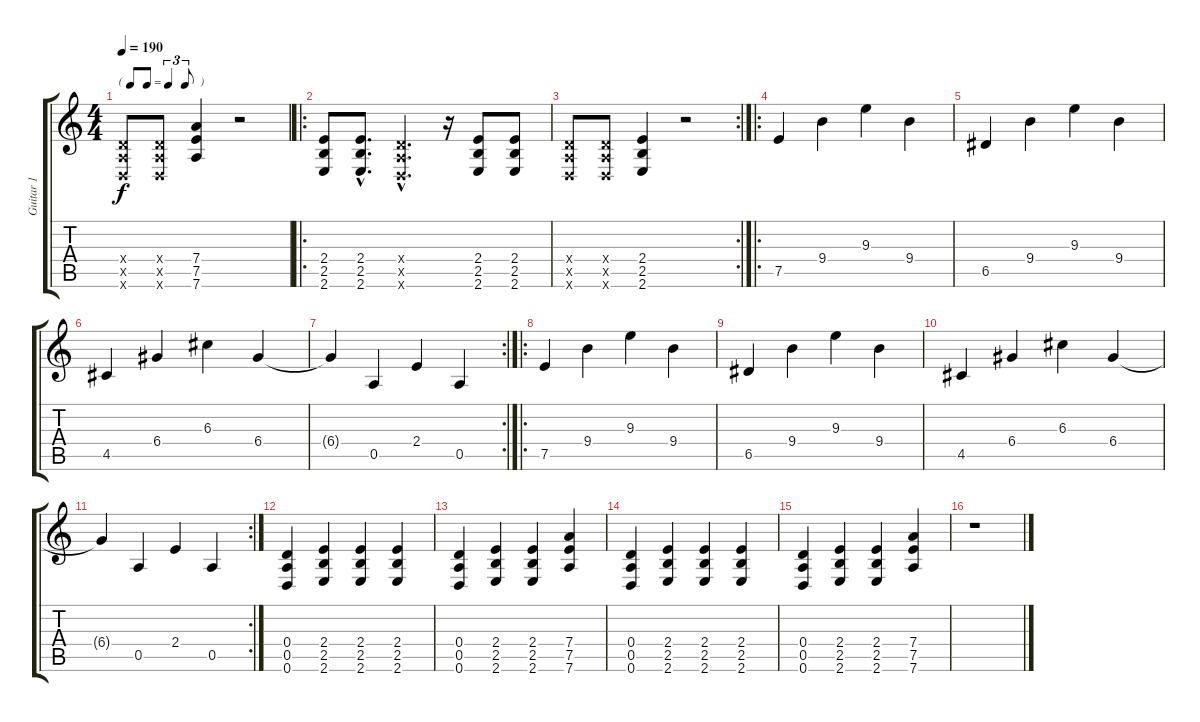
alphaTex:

\track ("Guitar 1" "Guitar 1") {instrument distortionguitar}
\staff {score tabs}
\tuning (E4 B3 G3 D3 A2 D2) {hide}
\ts (4 4)
\tf triplet8th
\tempo 190
\clef g2
\ks c
(0.4{x} 0.5{x} 0.6{x}).8{dy f} (0.4{x} 0.5{x} 0.6{x}).8 (7.4 7.5 7.6).4 r.2 |
\ro
(2.4 2.5 2.6).8 (2.4{hac} 2.5{hac} 2.6{hac}).8{d} (0.4{hac x} 0.5{hac x} 0.6{hac x}).4{d} r.16 (2.4 2.5 2.6).8 (2.4 2.5 2.6).8 |
\rc 2
(0.4{x} 0.5{x} 0.6{x}).8 (0.4{x} 0.5{x} 0.6{x}).8 (2.4 2.5 2.6).4 r.2 |
\ro
7.5.4 9.4.4 9.3.4 9.4.4 |
6.5.4 9.4.4 9.3.4 9.4.4 |
4.5.4 6.4.4 6.3.4 6.4.4 |
\rc 2
6.4{t}.4 0.5.4 2.4.4 0.5.4 |
\ro
7.5.4 9.4.4 9.3.4 9.4.4 |
6.5.4 9.4.4 9.3.4 9.4.4 |
4.5.4 6.4.4 6.3.4 6.4.4 |
\rc 2
6.4{t}.4 0.5.4 2.4.4 0.5.4 |
(0.4 0.5 0.6).4 (2.4 2.5 2.6).4 (2.4 2.5 2.6).4 (2.4 2.5 2.6).4 |
(0.4 0.5 0.6).4 (2.4 2.5 2.6).4 (2.4 2.5 2.6).4 (7.4 7.5 7.6).4 |
(0.4 0.5 0.6).4 (2.4 2.5 2.6).4 (2.4 2.5 2.6).4 (2.4 2.5 2.6).4 |
(0.4 0.5 0.6).4 (2.4 2.5 2.6).4 (2.4 2.5 2.6).4 (7.4 7.5 7.6).4 |
r.1
